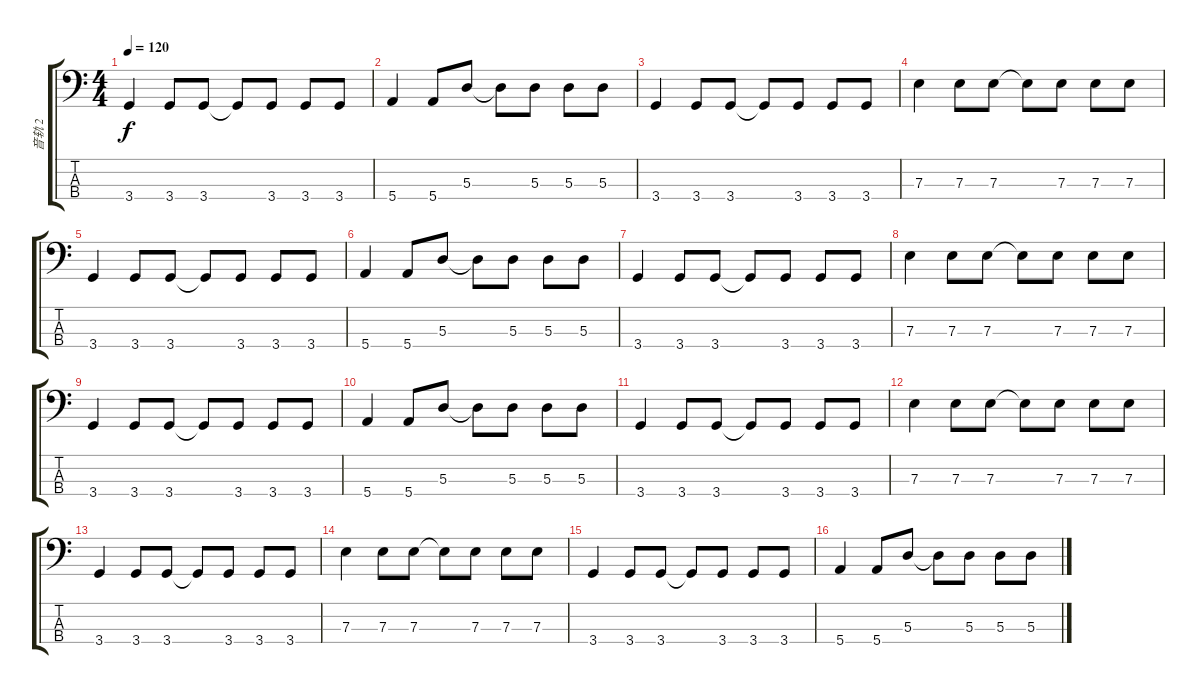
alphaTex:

\track ("音轨 2" "音轨 2") {instrument electricbassfinger}
\staff {score tabs}
\tuning (G2 D2 A1 E1) {hide}
\ts (4 4)
\tempo 120
\clef f4
\ks c
3.4.4{dy f} 3.4.8 3.4.8 3.4{t}.8 3.4.8 3.4.8 3.4.8 |
5.4.4 5.4.8 5.3.8 5.3{t}.8 5.3.8 5.3.8 5.3.8 |
3.4.4 3.4.8 3.4.8 3.4{t}.8 3.4.8 3.4.8 3.4.8 |
7.3.4 7.3.8 7.3.8 7.3{t}.8 7.3.8 7.3.8 7.3.8 |
3.4.4 3.4.8 3.4.8 3.4{t}.8 3.4.8 3.4.8 3.4.8 |
5.4.4 5.4.8 5.3.8 5.3{t}.8 5.3.8 5.3.8 5.3.8 |
3.4.4 3.4.8 3.4.8 3.4{t}.8 3.4.8 3.4.8 3.4.8 |
7.3.4 7.3.8 7.3.8 7.3{t}.8 7.3.8 7.3.8 7.3.8 |
3.4.4 3.4.8 3.4.8 3.4{t}.8 3.4.8 3.4.8 3.4.8 |
5.4.4 5.4.8 5.3.8 5.3{t}.8 5.3.8 5.3.8 5.3.8 |
3.4.4 3.4.8 3.4.8 3.4{t}.8 3.4.8 3.4.8 3.4.8 |
7.3.4 7.3.8 7.3.8 7.3{t}.8 7.3.8 7.3.8 7.3.8 |
3.4.4 3.4.8 3.4.8 3.4{t}.8 3.4.8 3.4.8 3.4.8 |
7.3.4 7.3.8 7.3.8 7.3{t}.8 7.3.8 7.3.8 7.3.8 |
3.4.4 3.4.8 3.4.8 3.4{t}.8 3.4.8 3.4.8 3.4.8 |
5.4.4 5.4.8 5.3.8 5.3{t}.8 5.3.8 5.3.8 5.3.8
